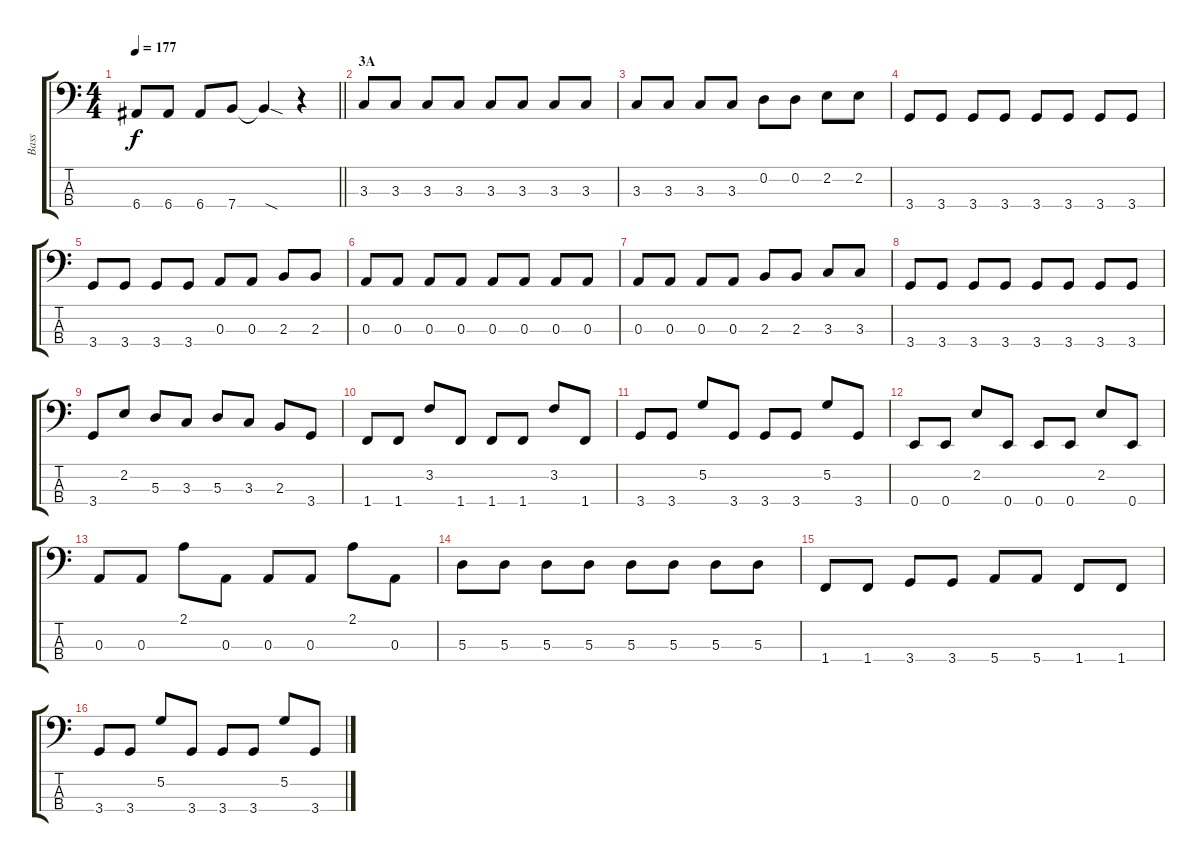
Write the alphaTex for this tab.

\track ("Bass" "Bass") {instrument electricbasspick}
\staff {score tabs}
\tuning (G2 D2 A1 E1) {hide}
\ts (4 4)
\tempo 177
\clef f4
\barLineRight lightlight
\ks c
6.4{t}.8{dy f} 6.4.8 6.4.8 7.4.8 7.4{sod t}.4 r.4 |
\section ("" "3A")
3.3.8 3.3.8 3.3.8 3.3.8 3.3.8 3.3.8 3.3.8 3.3.8 |
3.3.8 3.3.8 3.3.8 3.3.8 0.2.8 0.2.8 2.2.8 2.2.8 |
3.4.8 3.4.8 3.4.8 3.4.8 3.4.8 3.4.8 3.4.8 3.4.8 |
3.4.8 3.4.8 3.4.8 3.4.8 0.3.8 0.3.8 2.3.8 2.3.8 |
0.3.8 0.3.8 0.3.8 0.3.8 0.3.8 0.3.8 0.3.8 0.3.8 |
0.3.8 0.3.8 0.3.8 0.3.8 2.3.8 2.3.8 3.3.8 3.3.8 |
3.4.8 3.4.8 3.4.8 3.4.8 3.4.8 3.4.8 3.4.8 3.4.8 |
3.4.8 2.2.8 5.3.8 3.3.8 5.3.8 3.3.8 2.3.8 3.4.8 |
1.4.8 1.4.8 3.2.8 1.4.8 1.4.8 1.4.8 3.2.8 1.4.8 |
3.4.8 3.4.8 5.2.8 3.4.8 3.4.8 3.4.8 5.2.8 3.4.8 |
0.4.8 0.4.8 2.2.8 0.4.8 0.4.8 0.4.8 2.2.8 0.4.8 |
0.3.8 0.3.8 2.1.8 0.3.8 0.3.8 0.3.8 2.1.8 0.3.8 |
5.3.8 5.3.8 5.3.8 5.3.8 5.3.8 5.3.8 5.3.8 5.3.8 |
1.4.8 1.4.8 3.4.8 3.4.8 5.4.8 5.4.8 1.4.8 1.4.8 |
3.4.8 3.4.8 5.2.8 3.4.8 3.4.8 3.4.8 5.2.8 3.4.8
